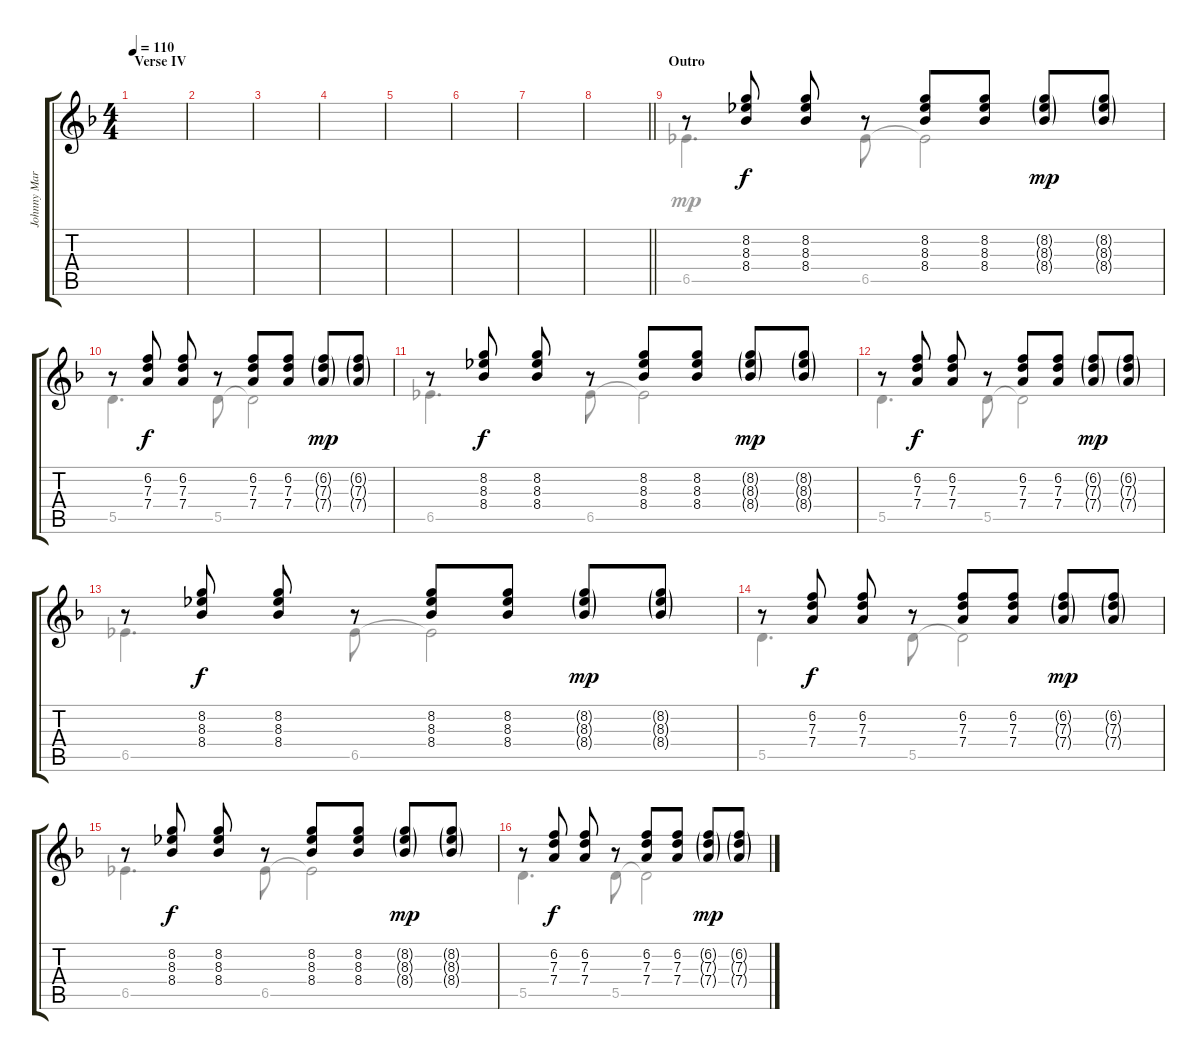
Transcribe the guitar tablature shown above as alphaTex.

\track ("Johnny Marr's lead guitar" "Johnny Mar") {instrument distortionguitar}
\staff {score tabs}
\tuning (E4 B3 G3 D3 A2 E2) {hide}
\voice
\ts (4 4)
\section ("" "Verse IV")
\tempo 110
\clef g2
\ks f
|
|
|
|
|
|
|
\barLineRight lightlight
|
\section ("" "Outro")
r.8 (8.2 8.3 8.4).8 (8.2 8.3 8.4).8 r.8 (8.2 8.3 8.4).8 (8.2 8.3 8.4).8 (8.2{g} 8.3{g} 8.4{g}).8{dy mp} (8.2{g} 8.3{g} 8.4{g}).8 |
r.8 (6.2 7.3 7.4).8{dy f} (6.2 7.3 7.4).8 r.8 (6.2 7.3 7.4).8 (6.2 7.3 7.4).8 (6.2{g} 7.3{g} 7.4{g}).8{dy mp} (6.2{g} 7.3{g} 7.4{g}).8 |
r.8 (8.2 8.3 8.4).8{dy f} (8.2 8.3 8.4).8 r.8 (8.2 8.3 8.4).8 (8.2 8.3 8.4).8 (8.2{g} 8.3{g} 8.4{g}).8{dy mp} (8.2{g} 8.3{g} 8.4{g}).8 |
r.8 (6.2 7.3 7.4).8{dy f} (6.2 7.3 7.4).8 r.8 (6.2 7.3 7.4).8 (6.2 7.3 7.4).8 (6.2{g} 7.3{g} 7.4{g}).8{dy mp} (6.2{g} 7.3{g} 7.4{g}).8 |
r.8 (8.2 8.3 8.4).8{dy f} (8.2 8.3 8.4).8 r.8 (8.2 8.3 8.4).8 (8.2 8.3 8.4).8 (8.2{g} 8.3{g} 8.4{g}).8{dy mp} (8.2{g} 8.3{g} 8.4{g}).8 |
r.8 (6.2 7.3 7.4).8{dy f} (6.2 7.3 7.4).8 r.8 (6.2 7.3 7.4).8 (6.2 7.3 7.4).8 (6.2{g} 7.3{g} 7.4{g}).8{dy mp} (6.2{g} 7.3{g} 7.4{g}).8 |
r.8 (8.2 8.3 8.4).8{dy f} (8.2 8.3 8.4).8 r.8 (8.2 8.3 8.4).8 (8.2 8.3 8.4).8 (8.2{g} 8.3{g} 8.4{g}).8{dy mp} (8.2{g} 8.3{g} 8.4{g}).8 |
r.8 (6.2 7.3 7.4).8{dy f} (6.2 7.3 7.4).8 r.8 (6.2 7.3 7.4).8 (6.2 7.3 7.4).8 (6.2{g} 7.3{g} 7.4{g}).8{dy mp} (6.2{g} 7.3{g} 7.4{g}).8
\voice
\clef g2
\ottava regular
\simile none
\ks f
|
|
|
|
|
|
|
\barLineRight lightlight
|
6.5.4{d} 6.5.8 6.5{t}.2 |
5.5.4{d} 5.5.8 5.5{t}.2 |
6.5.4{d} 6.5.8 6.5{t}.2 |
5.5.4{d} 5.5.8 5.5{t}.2 |
6.5.4{d} 6.5.8 6.5{t}.2 |
5.5.4{d} 5.5.8 5.5{t}.2 |
6.5.4{d} 6.5.8 6.5{t}.2 |
5.5.4{d} 5.5.8 5.5{t}.2
